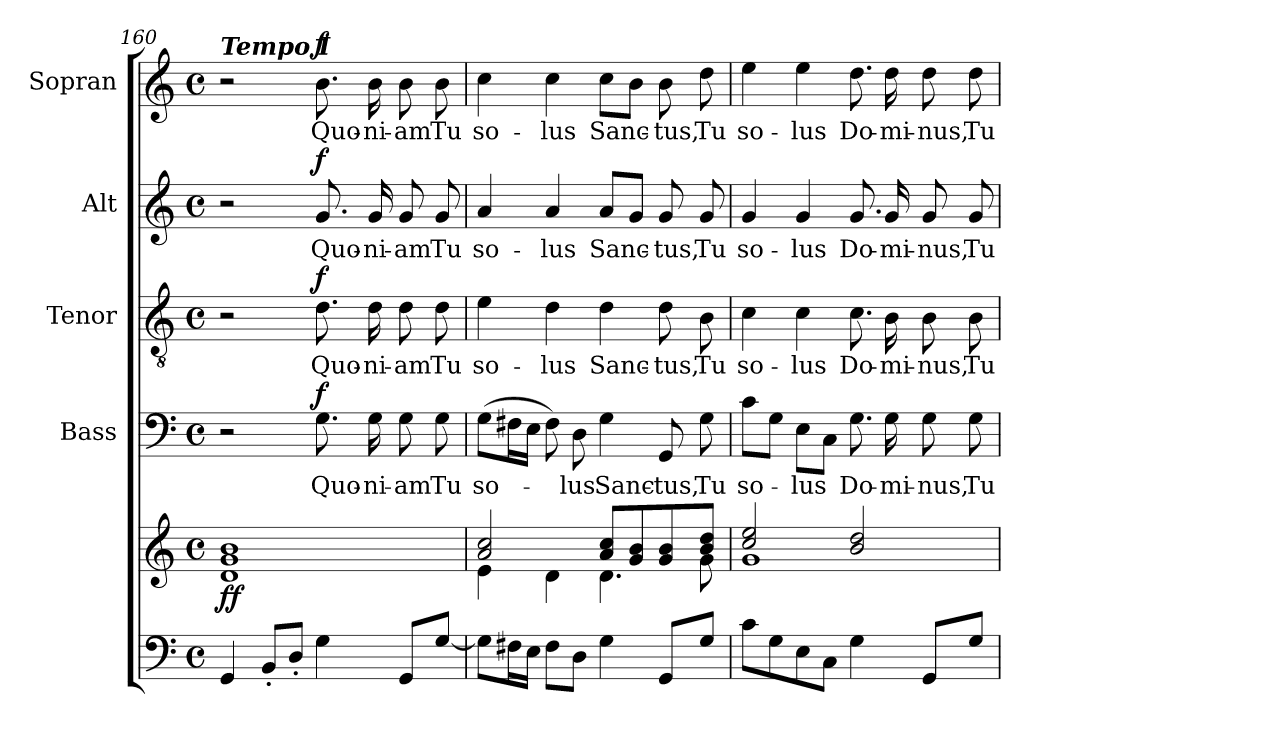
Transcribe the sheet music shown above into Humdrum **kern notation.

**kern	**kern	**dynam	**kern	**text	**dynam	**kern	**text	**dynam	**kern	**text	**dynam	**kern	**text	**dynam
*part5	*part5	*part5	*part4	*part4	*part4	*part3	*part3	*part3	*part2	*part2	*part2	*part1	*part1	*part1
*staff6	*staff5	*staff5/6	*staff4	*staff4	*staff4	*staff3	*staff3	*staff3	*staff2	*staff2	*staff2	*staff1	*staff1	*staff1
*	*	*	*I"Bass	*	*	*I"Tenor	*	*	*I"Alt	*	*	*I"Sopran	*	*
*	*	*	*I'B.	*	*	*I'T.	*	*	*I'A.	*	*	*I'S.	*	*
!!LO:LB:g=z
*clefF4	*clefG2	*	*clefF4	*	*	*clefGv2	*	*	*clefG2	*	*	*clefG2	*	*
*k[]	*k[]	*	*k[]	*	*	*k[]	*	*	*k[]	*	*	*k[]	*	*
*C:	*C:	*	*C:	*	*	*C:	*	*	*C:	*	*	*C:	*	*
*M4/4	*M4/4	*	*M4/4	*	*	*M4/4	*	*	*M4/4	*	*	*M4/4	*	*
*met(c)	*met(c)	*	*met(c)	*	*	*met(c)	*	*	*met(c)	*	*	*met(c)	*	*
=160	=160	=160	=160	=160	=160	=160	=160	=160	=160	=160	=160	=160	=160	=160
!	!	!	!	!	!	!	!	!	!	!	!	!LO:TX:a:Bi:t=Tempo I	!	!
!	!	!LO:DY:b	!	!	!	!	!	!	!	!	!	!	!	!
4GG/	1d 1g 1b	ff	2r	.	.	2r	.	.	2r	.	.	2r	.	.
8BB'</L	.	.	.	.	.	.	.	.	.	.	.	.	.	.
8D'</J	.	.	.	.	.	.	.	.	.	.	.	.	.	.
!	!	!	!	!LO:LY:b	!LO:DY:a	!	!LO:LY:b	!LO:DY:a	!	!LO:LY:b	!LO:DY:a	!	!LO:LY:b	!LO:DY:a
4G\	.	.	8.G\	Quo-	f	8.d\	Quo-	f	8.g/	Quo-	f	8.b\	Quo-	f
!	!	!	!	!LO:LY:b	!	!	!LO:LY:b	!	!	!LO:LY:b	!	!	!LO:LY:b	!
.	.	.	16G\	-ni-	.	16d\	-ni-	.	16g/	-ni-	.	16b\	-ni-	.
!	!	!	!	!LO:LY:b	!	!	!LO:LY:b	!	!	!LO:LY:b	!	!	!LO:LY:b	!
8GG/L	.	.	8G\	-am	.	8d\	-am	.	8g/	-am	.	8b\	-am	.
!	!	!	!	!LO:LY:b	!	!	!LO:LY:b	!	!	!LO:LY:b	!	!	!LO:LY:b	!
[>8G/J	.	.	8G\	Tu	.	8d\	Tu	.	8g/	Tu	.	8b\	Tu	.
=161	=161	=161	=161	=161	=161	=161	=161	=161	=161	=161	=161	=161	=161	=161
*	*^	*	*	*	*	*	*	*	*	*	*	*	*	*
!	!	!	!	!	!LO:LY:b	!	!	!LO:LY:b	!	!	!LO:LY:b	!	!	!LO:LY:b	!
8G\L]	2a/ 2cc/	4e\	.	(>8G\L	so-	.	4e\	so-	.	4a/	so-	.	4cc\	so-	.
16F#X\L	.	.	.	16F#X\L	.	.	.	.	.	.	.	.	.	.	.
16E\JJ	.	.	.	16E\JJ	.	.	.	.	.	.	.	.	.	.	.
!	!	!	!	!	!	!	!	!LO:LY:b	!	!	!LO:LY:b	!	!	!LO:LY:b	!
8F#\L	.	4d\	.	8F#\)	.	.	4d\	-lus	.	4a/	-lus	.	4cc\	-lus	.
!	!	!	!	!	!LO:LY:b	!	!	!	!	!	!	!	!	!	!
8D\J	.	.	.	8D\	-lus	.	.	.	.	.	.	.	.	.	.
!	!	!	!	!	!LO:LY:b	!	!	!LO:LY:b	!	!	!LO:LY:b	!	!	!LO:LY:b	!
4G\	8a/ 8cc/L	4.d\	.	4G\	Sanc-	.	4d\	Sanc-	.	8a/L	Sanc-	.	8cc\L	Sanc-	.
.	8g/ 8b/	.	.	.	.	.	.	.	.	8g/J	.	.	8b\J	.	.
!	!	!	!	!	!LO:LY:b	!	!	!LO:LY:b	!	!	!LO:LY:b	!	!	!LO:LY:b	!
8GG/L	8g/ 8b/	.	.	8GG/	-tus,	.	8d\	-tus,	.	8g/	-tus,	.	8b\	-tus,	.
!	!	!	!	!	!LO:LY:b	!	!	!LO:LY:b	!	!	!LO:LY:b	!	!	!LO:LY:b	!
8G/J	8b/ 8dd/J	8g\	.	8G\	Tu	.	8B\	Tu	.	8g/	Tu	.	8dd\	Tu	.
=162	=162	=162	=162	=162	=162	=162	=162	=162	=162	=162	=162	=162	=162	=162	=162
!	!	!	!	!	!LO:LY:b	!	!	!LO:LY:b	!	!	!LO:LY:b	!	!	!LO:LY:b	!
8c\L	2cc/ 2ee/	1g	.	8c\L	so-	.	4c\	so-	.	4g/	so-	.	4ee\	so-	.
8G\	.	.	.	8G\J	.	.	.	.	.	.	.	.	.	.	.
!	!	!	!	!	!LO:LY:b	!	!	!LO:LY:b	!	!	!LO:LY:b	!	!	!LO:LY:b	!
8E\	.	.	.	8E\L	-lus	.	4c\	-lus	.	4g/	-lus	.	4ee\	-lus	.
8C\J	.	.	.	8C\J	.	.	.	.	.	.	.	.	.	.	.
!	!	!	!	!	!LO:LY:b	!	!	!LO:LY:b	!	!	!LO:LY:b	!	!	!LO:LY:b	!
4G\	2b/ 2dd/	.	.	8.G\	Do-	.	8.c\	Do-	.	8.g/	Do-	.	8.dd\	Do-	.
!	!	!	!	!	!LO:LY:b	!	!	!LO:LY:b	!	!	!LO:LY:b	!	!	!LO:LY:b	!
.	.	.	.	16G\	-mi-	.	16B\	-mi-	.	16g/	-mi-	.	16dd\	-mi-	.
!	!	!	!	!	!LO:LY:b	!	!	!LO:LY:b	!	!	!LO:LY:b	!	!	!LO:LY:b	!
8GG/L	.	.	.	8G\	-nus,	.	8B\	-nus,	.	8g/	-nus,	.	8dd\	-nus,	.
!	!	!	!	!	!LO:LY:b	!	!	!LO:LY:b	!	!	!LO:LY:b	!	!	!LO:LY:b	!
8G/J	.	.	.	8G\	Tu	.	8B\	Tu	.	8g/	Tu	.	8dd\	Tu	.
*	*v	*v	*	*	*	*	*	*	*	*	*	*	*	*	*
=	=	=	=	=	=	=	=	=	=	=	=	=	=	=
*-	*-	*-	*-	*-	*-	*-	*-	*-	*-	*-	*-	*-	*-	*-
